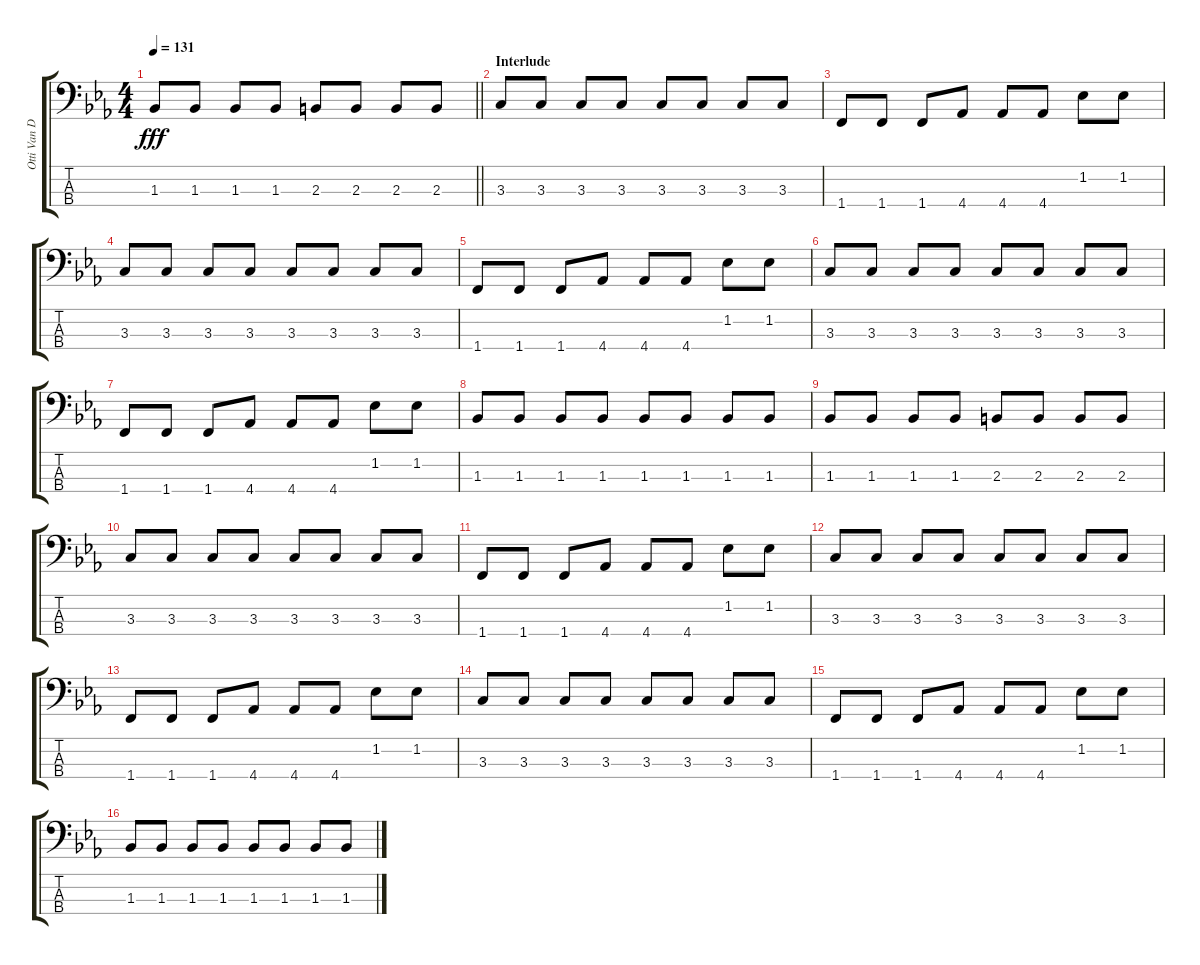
\track ("Otti Van Der Werf (Bass)" "Otti Van D") {instrument fretlessbass}
\staff {score tabs}
\tuning (G2 D2 A1 E1) {hide}
\ts (4 4)
\tempo 131
\clef f4
\barLineRight lightlight
\ks cminor
1.3.8{dy fff} 1.3.8 1.3.8 1.3.8 2.3.8 2.3.8 2.3.8 2.3.8 |
\section ("" "Interlude")
3.3.8 3.3.8 3.3.8 3.3.8 3.3.8 3.3.8 3.3.8 3.3.8 |
1.4.8 1.4.8 1.4.8 4.4.8 4.4.8 4.4.8 1.2.8 1.2.8 |
3.3.8 3.3.8 3.3.8 3.3.8 3.3.8 3.3.8 3.3.8 3.3.8 |
1.4.8 1.4.8 1.4.8 4.4.8 4.4.8 4.4.8 1.2.8 1.2.8 |
3.3.8 3.3.8 3.3.8 3.3.8 3.3.8 3.3.8 3.3.8 3.3.8 |
1.4.8 1.4.8 1.4.8 4.4.8 4.4.8 4.4.8 1.2.8 1.2.8 |
1.3.8 1.3.8 1.3.8 1.3.8 1.3.8 1.3.8 1.3.8 1.3.8 |
1.3.8 1.3.8 1.3.8 1.3.8 2.3.8 2.3.8 2.3.8 2.3.8 |
3.3.8 3.3.8 3.3.8 3.3.8 3.3.8 3.3.8 3.3.8 3.3.8 |
1.4.8 1.4.8 1.4.8 4.4.8 4.4.8 4.4.8 1.2.8 1.2.8 |
3.3.8 3.3.8 3.3.8 3.3.8 3.3.8 3.3.8 3.3.8 3.3.8 |
1.4.8 1.4.8 1.4.8 4.4.8 4.4.8 4.4.8 1.2.8 1.2.8 |
3.3.8 3.3.8 3.3.8 3.3.8 3.3.8 3.3.8 3.3.8 3.3.8 |
1.4.8 1.4.8 1.4.8 4.4.8 4.4.8 4.4.8 1.2.8 1.2.8 |
1.3.8 1.3.8 1.3.8 1.3.8 1.3.8 1.3.8 1.3.8 1.3.8
